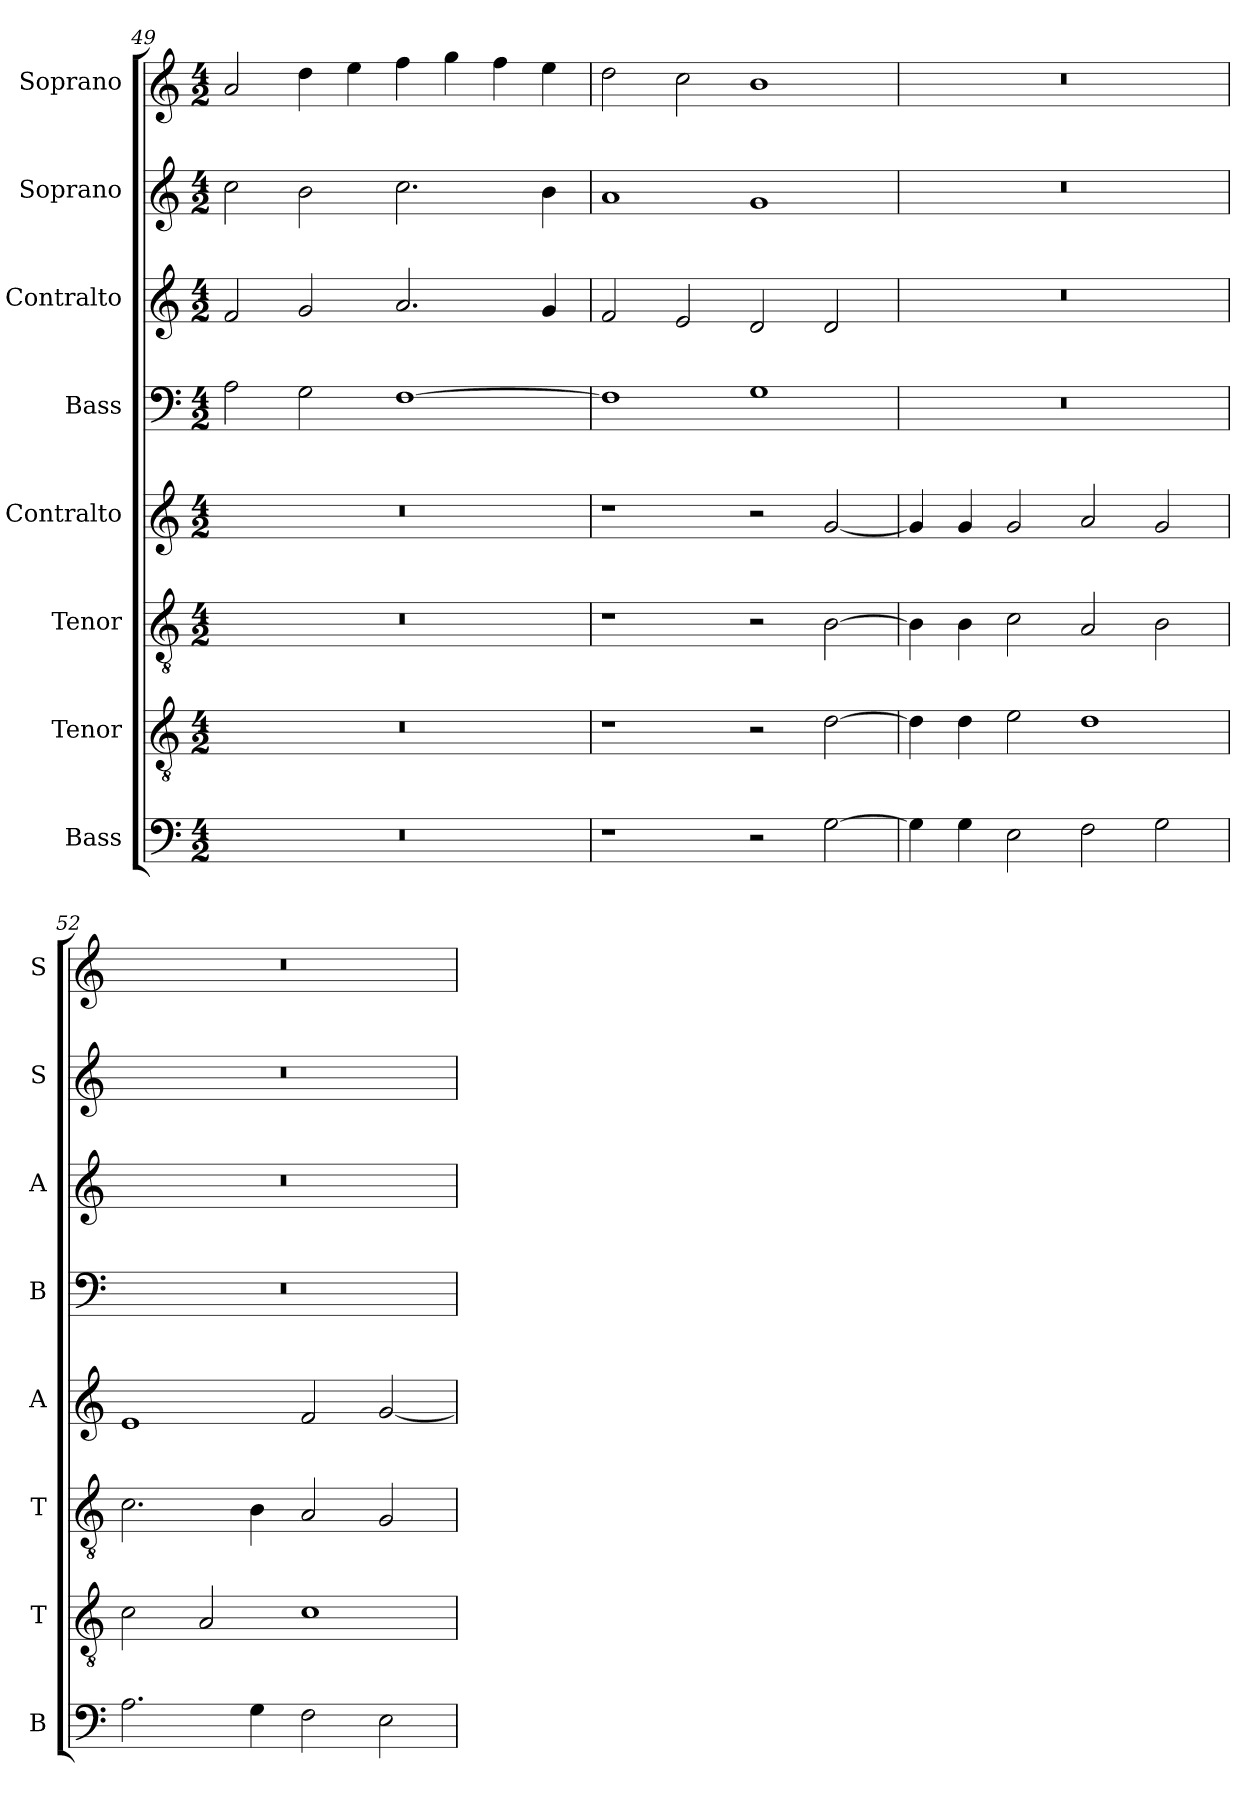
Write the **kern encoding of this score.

**kern	**kern	**kern	**kern	**kern	**kern	**kern	**kern
*part8	*part7	*part6	*part5	*part4	*part3	*part2	*part1
*staff8	*staff7	*staff6	*staff5	*staff4	*staff3	*staff2	*staff1
*I"Bass	*I"Tenor	*I"Tenor	*I"Contralto	*I"Bass	*I"Contralto	*I"Soprano	*I"Soprano
*I'B	*I'T	*I'T	*I'A	*I'B	*I'A	*I'S	*I'S
*clefF4	*clefGv2	*clefGv2	*clefG2	*clefF4	*clefG2	*clefG2	*clefG2
*k[]	*k[]	*k[]	*k[]	*k[]	*k[]	*k[]	*k[]
*G:mix	*G:mix	*G:mix	*G:mix	*G:mix	*G:mix	*G:mix	*G:mix
*M4/2	*M4/2	*M4/2	*M4/2	*M4/2	*M4/2	*M4/2	*M4/2
=49	=49	=49	=49	=49	=49	=49	=49
0r	0r	0r	0r	2A	2f	2cc	2a
.	.	.	.	2G	2g	2b	4dd
.	.	.	.	.	.	.	4ee
.	.	.	.	[1F	2.a	2.cc	4ff
.	.	.	.	.	.	.	4gg
.	.	.	.	.	.	.	4ff
.	.	.	.	.	4g	4b	4ee
=50	=50	=50	=50	=50	=50	=50	=50
1r	1r	1r	1r	1F]	2f	1a	2dd
.	.	.	.	.	2e	.	2cc
2r	2r	2r	2r	1G	2d	1g	1b
[2G	[2d	[2B	[2g	.	2d	.	.
=51	=51	=51	=51	=51	=51	=51	=51
4G]	4d]	4B]	4g]	0r	0r	0r	0r
4G	4d	4B	4g	.	.	.	.
2E	2e	2c	2g	.	.	.	.
2F	1d	2A	2a	.	.	.	.
2G	.	2B	2g	.	.	.	.
=52	=52	=52	=52	=52	=52	=52	=52
2.A	2c	2.c	1e	0r	0r	0r	0r
.	2A	.	.	.	.	.	.
4G	.	4B	.	.	.	.	.
2F	1c	2A	2f	.	.	.	.
2E	.	2G	[2g	.	.	.	.
=	=	=	=	=	=	=	=
*-	*-	*-	*-	*-	*-	*-	*-
